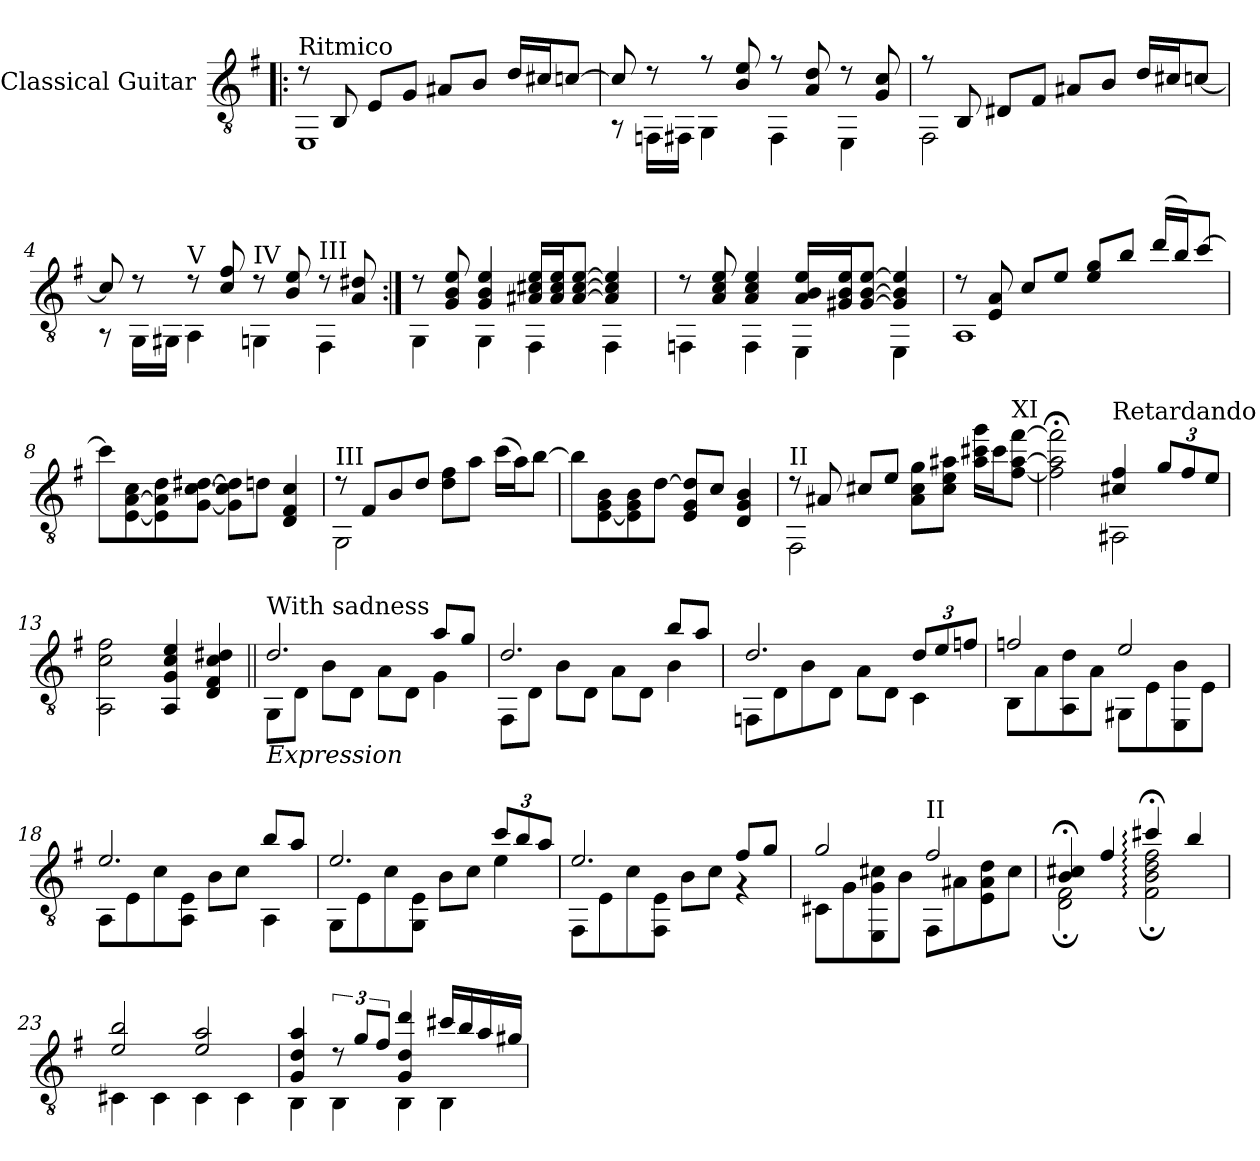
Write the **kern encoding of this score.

**kern
*part1
*staff1
*I"Classical Guitar
*I'Guit.
*clefGv2
*k[f#]
=1!|:
*^
!LO:TX:a:t=Ritmico	!
8rd	1EE
8BB/	.
8E</L	.
8G/J	.
8A#X/L	.
8B</J	.
16d/LL	.
16c#X/J	.
[8cn/J	.
=2	=2
8c/]	8r
8rd	16FFn<\LL
.	16FF#X\JJ
8rf	4GG\
8B/ 8e/	.
8rf	4FF#<\
8A/ 8d/	.
8r	4EE<\
8G/ 8c/	.
!!LO:LB:g=z	!!
=3	=3
8rf	2FF#<\
8BB/	.
8D#X/L	.
8F#/J	.
8A#X/L	2ryy
8B/J	.
16d/LL	.
16c#X/J	.
[8cn/J	.
=4	=4
8c/]	8r
8r	16GG<\LL
.	16GG#X\JJ
!LO:TX:a:t=V	!
8r	4AA\
8c/ 8f#/	.
!LO:TX:a:t=IV	!
8r	4GGn\
8B/ 8e/	.
!LO:TX:a:t=III	!
8r	4FF#\
8A/ 8d#X/	.
=5:|!	=5:|!
8r	4GG<\
8G/ 8B/ 8e/	.
4G/ 4B/ 4e/	4GG\
16A#X/ 16c#X/ 16e/LL	4FF#<\
16A#/ 16c#/ 16e/J	.
[8A#/ [8c#/ [8e/J	.
4A#/] 4c#/] 4e/]	4FF#\
!!LO:LB:g=z	!!
=6	=6
8r	4FFn<\
8A/ 8c/ 8e/	.
4A/ 4c/ 4e/	4FF\
16A/ 16B/ 16e/LL	4EE<\
16G#X/ 16B/ 16e/J	.
[8G#/ [8B/ [8e/J	.
4G#/] 4B/] 4e/]	4EE\
=7	=7
8r	1AA
8E/ 8A/	.
8c/L	.
8e/J	.
8e/<< 8g/<<L	.
8b/J	.
(>16dd/LL	.
16b/J)	.
[8cc/J	.
*v	*v
=8
8cc\L]
[8E\ [8A\ 8c\
8E\] 8A\] 8d\
[8G\ [8c\ [8d#X\J
8G\] 8c\] 8d#\]L
8dn\J
4D/< 4F#/< 4c/<
!!LO:LB:g=z
=9
*^
!LO:TX:a:t=III	!
8r	2GG\
8F#/L	.
8B/	.
8d/J	.
8d\ 8f#\L	2ryy
8a\J	.
(>16cc\LL	.
16a\J)	.
[8b\J	.
*v	*v
=10
8b\L]
[8E\ 8G\ 8B\
8E\] 8G\ 8B\
[8d\J
8E/ 8G/ 8d/]L
8c/J
4D/ 4G/ 4B/
=11
*^
!LO:TX:a:t=II	!
8rd	2FF#\
8A#X/	.
8c#X/L	.
8e/J	.
8A#\ 8c#\ 8g\L	2ryy
8c#\ 8e\ 8a#X\J	.
16a#\ 16cc#X\ 16gg\LL	.
16cc#\J	.
!LO:TX:a:t=XI	!
[8f#\ [8a#\ [8ff#\J	.
!!LO:LB:g=z	!!
=12	=12
2f#\];< 2a#\];< 2ff#\];<	2ryy
*MM100	*
!LO:TX:a:t=Retardando	!
4c#X/ 4f#/	2AA#X<\
*Xbrackettup	*
12g/L	.
12f#/	.
12e/J	.
*v	*v
=13
*MM90
2AA\ 2c\ 2f#\
*MM80
4AA/ 4G/ 4c/ 4e/
4D/ 4F#/ 4c/ 4d#X/
=14||
*MM70
*^
!LO:TX:b:i:t=Expression	!
!LO:TX:a:t=With sadness	!
2.d/	8GG<\L
.	8D\J
.	8B\L
.	8D\J
.	8A\L
.	8D\J
8a/L	4G\
8g/J	.
=15	=15
2.d/	8FF#\L
.	8D\J
.	8B\L
.	8D\J
.	8A\L
.	8D\J
8b/L	4B\
8a/J	.
=16	=16
2.d/	8FFn\L
.	8D\
.	8B\
.	8D\J
.	8A\L
.	8D\J
12d/L	4C\
12e/	.
12fn/J	.
!!LO:LB:g=z	!!
=17	=17
2fn/	8BB\L
.	8A\
.	8AA\ 8d\
.	8A\J
2e/	8GG#X\L
.	8E\
.	8EE\ 8B\
.	8E\J
=18	=18
2.e/	8AA\L
.	8E\
.	8c\
.	8AA\ 8E\J
.	8B\L
.	8c\J
8b/L	4AA\
8a/J	.
=19	=19
2.e/	8GG\L
.	8E\
.	8c\
.	8GG\ 8E\J
.	8B\L
.	8c\J
12cc/L	4e<<\
12b/	.
12a/J	.
=20	=20
2.e/	8FF#\L
.	8E\
.	8c\
.	8FF#\ 8E\J
.	8B\L
.	8c\J
8f#/L	4r
8g/J	.
!!LO:PB:g=z	!!
=21	=21
2g/	8C#X<\L
.	8G\
.	8EE\ 8G\ 8c#X\
.	8B\J
!LO:TX:a:t=II	!
2f#/	8FF#\L
.	8A#X\
.	8E\ 8A#\ 8d\
.	8c#\J
=22	=22
*MM76	*
4B/;< 4c#X/;<	2D\;<<< 2F#\;<<<
4f#/	.
4cc#X;<:/	2F#\;: 2B\;: 2d\;: 2f#\;:
4b/	.
=23	=23
2e/ 2b/	4C#X<\
.	4C#\
2e/ 2a/	4C#\
.	4C#\
=24	=24
4G/ 4d/ 4a/	4BB\
*brackettup	*
12r	4BB\
12g/L	.
12f#/J	.
4G/ 4d/ 4dd/	4BB\
16cc#X/LL	4BB\
16b/	.
16a/	.
16g#X/JJ	.
*v	*v
=
*-
